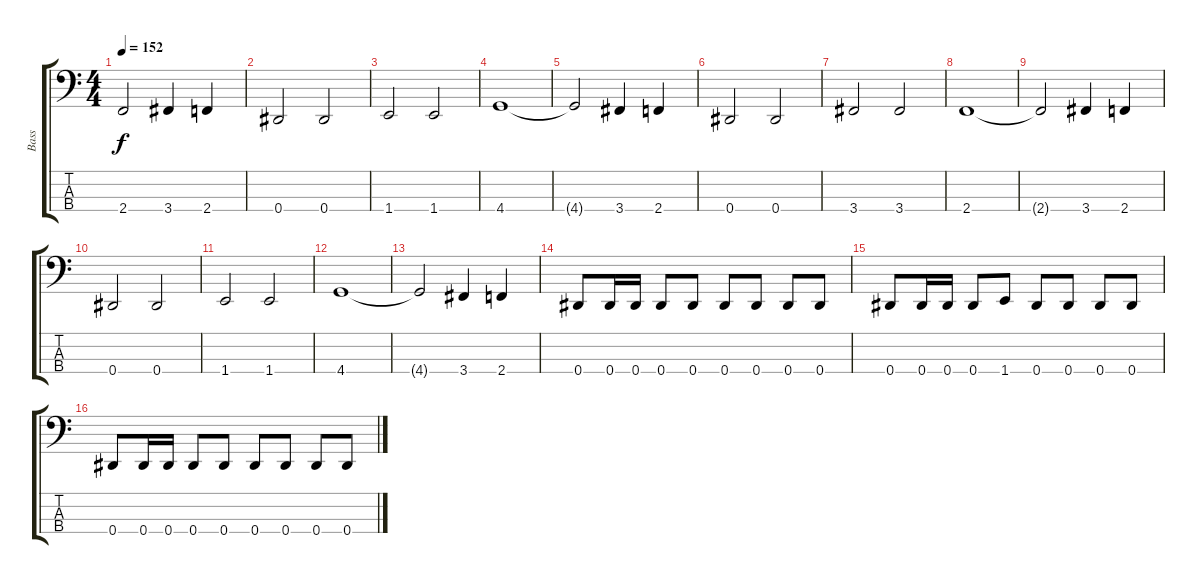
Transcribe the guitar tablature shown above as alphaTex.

\track ("Bass" "Bass") {instrument electricbassfinger}
\staff {score tabs}
\tuning (Gb2 Db2 Ab1 Eb1) {hide}
\ts (4 4)
\tempo 152
\clef f4
\ks c
2.4{t}.2{dy f} 3.4.4 2.4.4 |
0.4.2 0.4.2 |
1.4.2 1.4.2 |
4.4.1 |
4.4{t}.2 3.4.4 2.4.4 |
0.4.2 0.4.2 |
3.4.2 3.4.2 |
2.4.1 |
2.4{t}.2 3.4.4 2.4.4 |
0.4.2 0.4.2 |
1.4.2 1.4.2 |
4.4.1 |
4.4{t}.2 3.4.4 2.4.4 |
\section ("" "")
0.4.8 0.4.16 0.4.16 0.4.8 0.4.8 0.4.8 0.4.8 0.4.8 0.4.8 |
0.4.8 0.4.16 0.4.16 0.4.8 1.4.8 0.4.8 0.4.8 0.4.8 0.4.8 |
0.4.8 0.4.16 0.4.16 0.4.8 0.4.8 0.4.8 0.4.8 0.4.8 0.4.8
